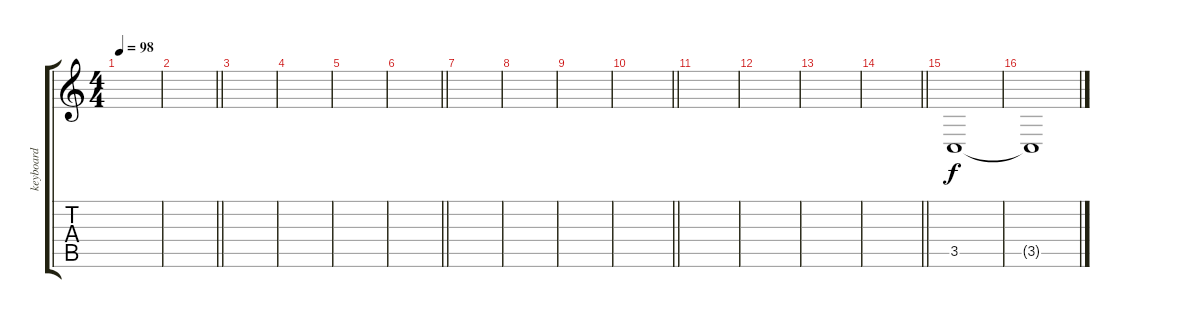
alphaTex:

\track ("keyboard" "keyboard") {instrument pad2warm}
\staff {score tabs}
\tuning (E4 B3 G3 D3 A2 E2) {hide}
\ts (4 4)
\tempo 98
\clef g2
\ks c
|
\barLineRight lightlight
|
|
|
|
\barLineRight lightlight
|
|
|
|
\barLineRight lightlight
|
|
|
|
\barLineRight lightlight
|
3.5.1 |
3.5{t}.1
